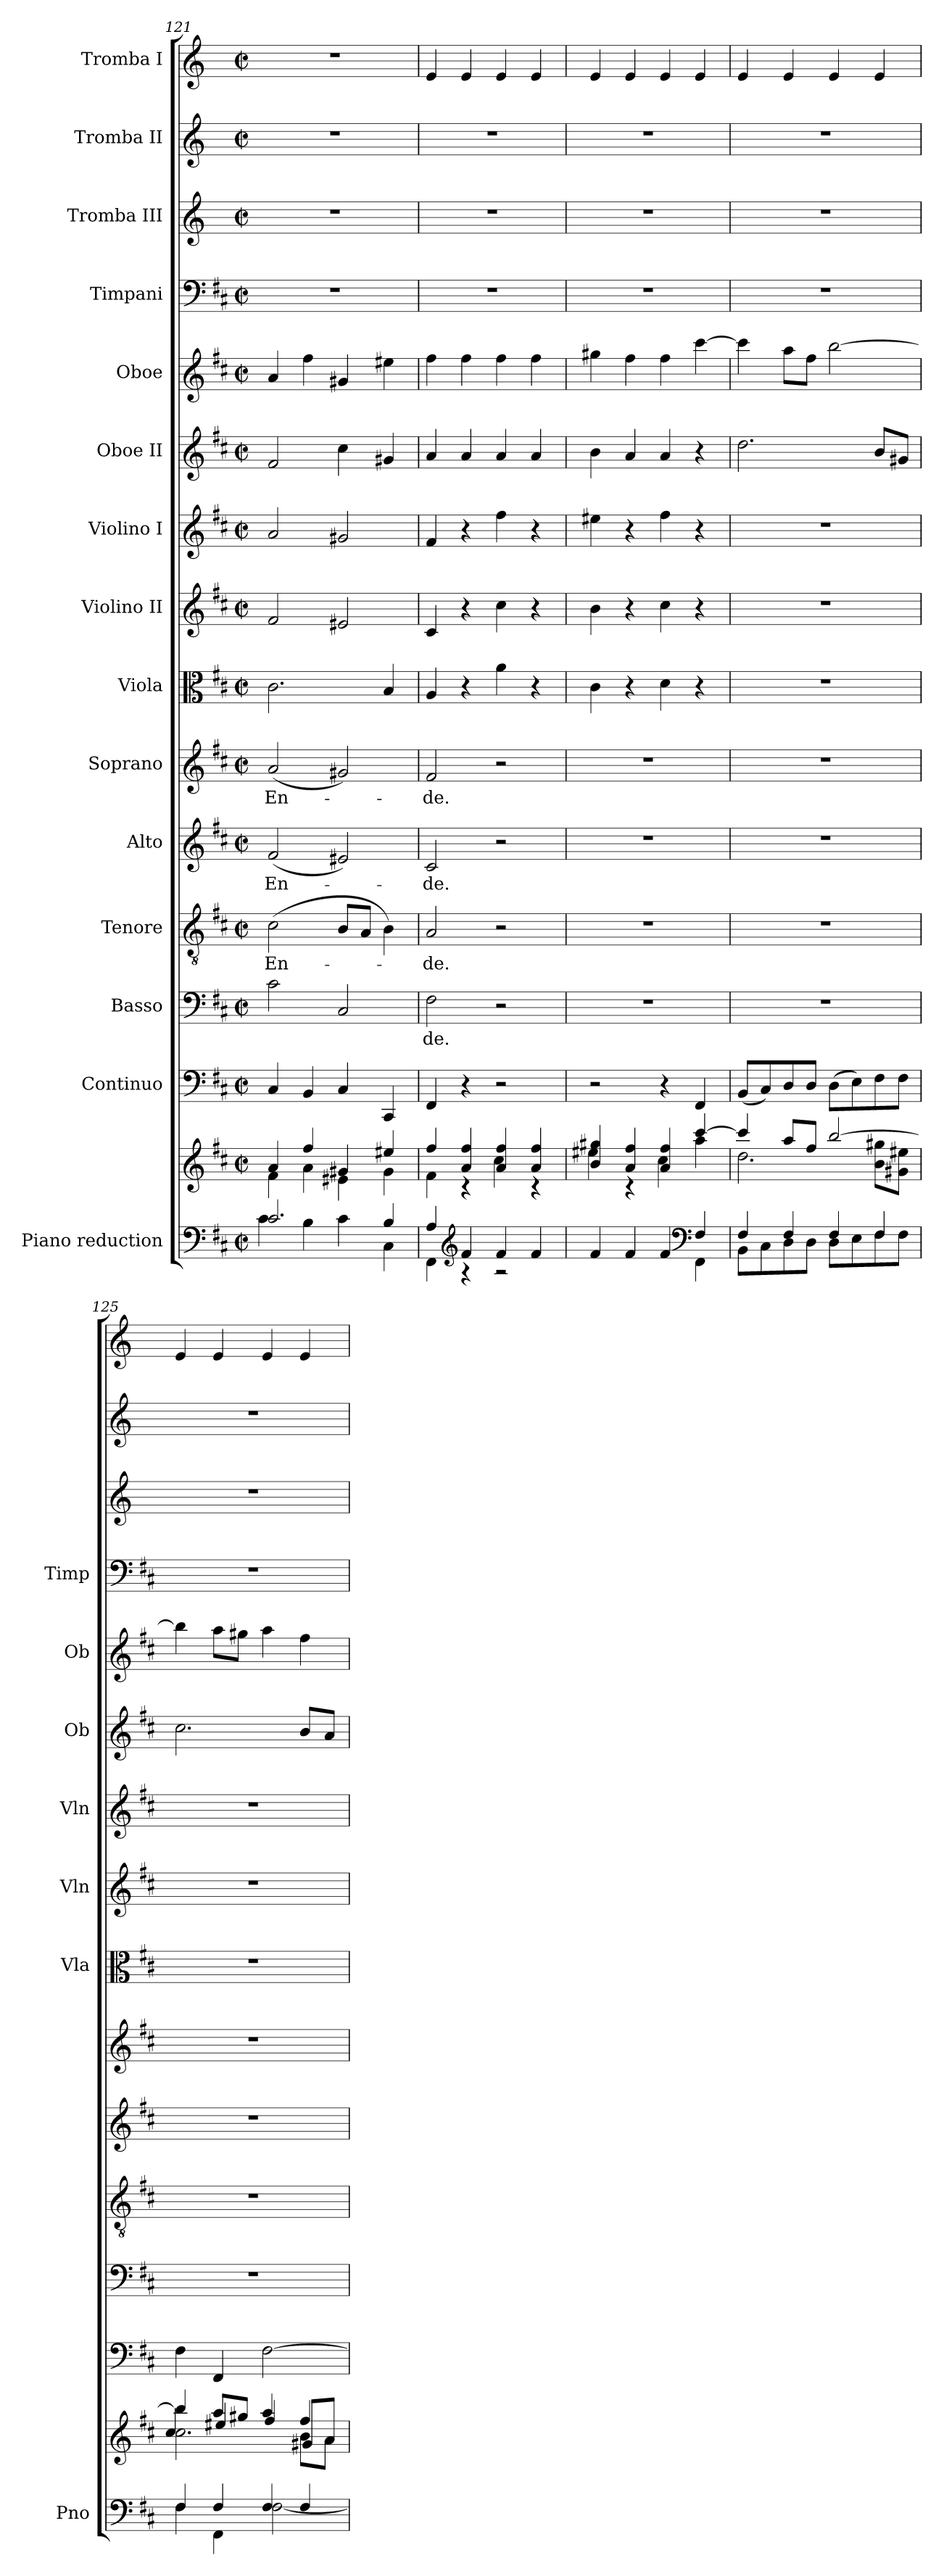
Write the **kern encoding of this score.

**kern	**kern	**kern	**kern	**text	**kern	**text	**kern	**text	**kern	**text	**kern	**kern	**kern	**kern	**kern	**kern	**kern	**kern	**kern
*part15	*part15	*part14	*part13	*part13	*part12	*part12	*part11	*part11	*part10	*part10	*part9	*part8	*part7	*part6	*part5	*part4	*part3	*part2	*part1
*staff16	*staff15	*staff14	*staff13	*staff13	*staff12	*staff12	*staff11	*staff11	*staff10	*staff10	*staff9	*staff8	*staff7	*staff6	*staff5	*staff4	*staff3	*staff2	*staff1
*I"Piano reduction	*	*I"Continuo	*I"Basso	*	*I"Tenore	*	*I"Alto	*	*I"Soprano	*	*I"Viola	*I"Violino II	*I"Violino I	*I"Oboe II	*I"Oboe	*I"Timpani	*I"Tromba III	*I"Tromba II	*I"Tromba I
*I'Pno	*	*	*	*	*	*	*	*	*	*	*I'Vla	*I'Vln	*I'Vln	*I'Ob	*I'Ob	*I'Timp	*	*	*
*clefF4	*clefG2	*clefF4	*clefF4	*	*clefGv2	*	*clefG2	*	*clefG2	*	*clefC3	*clefG2	*clefG2	*clefG2	*clefG2	*clefF4	*clefG2	*clefG2	*clefG2
*	*	*	*	*	*	*	*	*	*	*	*	*	*	*	*	*	*ITrd-1c-2	*ITrd-1c-2	*ITrd-1c-2
*k[f#c#]	*k[f#c#]	*k[f#c#]	*k[f#c#]	*	*k[f#c#]	*	*k[f#c#]	*	*k[f#c#]	*	*k[f#c#]	*k[f#c#]	*k[f#c#]	*k[f#c#]	*k[f#c#]	*k[f#c#]	*k[f#c#]	*k[f#c#]	*k[f#c#]
*M2/2	*M2/2	*M2/2	*M2/2	*	*M2/2	*	*M2/2	*	*M2/2	*	*M2/2	*M2/2	*M2/2	*M2/2	*M2/2	*M2/2	*M2/2	*M2/2	*M2/2
*met(c|)	*met(c|)	*met(c|)	*met(c|)	*	*met(c|)	*	*met(c|)	*	*met(c|)	*	*met(c|)	*met(c|)	*met(c|)	*met(c|)	*met(c|)	*met(c|)	*met(c|)	*met(c|)	*met(c|)
=121	=121	=121	=121	=121	=121	=121	=121	=121	=121	=121	=121	=121	=121	=121	=121	=121	=121	=121	=121
*^	*^	*	*	*	*	*	*	*	*	*	*	*	*	*	*	*	*	*	*
!	!	!	!	!	!	!	!	!LO:LY:b	!	!LO:LY:b	!	!LO:LY:b	!	!	!	!	!	!	!	!	!
2.c#/	4c#\	4a/	4f#\	4C#/	2c#\	.	(2c#\	En-	(2f#/	En-	(2a/	En-	2.c#\	2f#/	2a/	2f#/	4a/	1r	1r	1r	1r
.	4B\	4ff#/	4a\	4BB/	.	.	.	.	.	.	.	.	.	.	.	.	4ff#\	.	.	.	.
.	4c#\	4g#X/	4e#X\	4C#/	2C#/	.	8B/L	.	2e#X/)	.	2g#X/)	.	.	2e#X/	2g#X/	4cc#\	4g#X/	.	.	.	.
.	.	.	.	.	.	.	8A/J	.	.	.	.	.	.	.	.	.	.	.	.	.	.
4B/	4C#\	4ee#X/	4g#\	4CC#/	.	.	4B\)	.	.	.	.	.	4B/	.	.	4g#X/	4ee#X\	.	.	.	.
=122	=122	=122	=122	=122	=122	=122	=122	=122	=122	=122	=122	=122	=122	=122	=122	=122	=122	=122	=122	=122	=122
!	!	!	!	!	!	!LO:LY:b	!	!LO:LY:b	!	!LO:LY:b	!	!LO:LY:b	!	!	!	!	!	!	!	!	!
4A/	4FF#\	4ff#/	4f#\	4FF#/	2F#\	-de.	2A/	-de.	2c#/	-de.	2f#/	-de.	4A/	4c#/	4f#/	4a/	4ff#\	1r	1r	1r	4f#/
*clefG2	*	*	*	*	*	*	*	*	*	*	*	*	*	*	*	*	*	*	*	*	*
4f#/	4r	4a/ 4ff#/	4r	4r	.	.	.	.	.	.	.	.	4r	4r	4r	4a/	4ff#\	.	.	.	4f#/
4f#/	2r	4a/ 4ff#/	4cc#\	2r	2r	.	2r	.	2r	.	2r	.	4a\	4cc#\	4ff#\	4a/	4ff#\	.	.	.	4f#/
4f#/	.	4a/ 4ff#/	4r	.	.	.	.	.	.	.	.	.	4r	4r	4r	4a/	4ff#\	.	.	.	4f#/
=123	=123	=123	=123	=123	=123	=123	=123	=123	=123	=123	=123	=123	=123	=123	=123	=123	=123	=123	=123	=123	=123
4f#/	2ryy	4b/ 4gg#X/	4ee#X\	2r	1r	.	1r	.	1r	.	1r	.	4c#\	4b\	4ee#X\	4b\	4gg#X\	1r	1r	1r	4f#/
4f#/	.	4a/ 4ff#/	4r	.	.	.	.	.	.	.	.	.	4r	4r	4r	4a/	4ff#\	.	.	.	4f#/
4f#/	4ryy	4a/ 4ff#/	4cc#\	4r	.	.	.	.	.	.	.	.	4d\	4cc#\	4ff#\	4a/	4ff#\	.	.	.	4f#/
*clefF4	*	*	*	*	*	*	*	*	*	*	*	*	*	*	*	*	*	*	*	*	*
4F#/	4FF#\	[4ccc#/	4aa\	4FF#/	.	.	.	.	.	.	.	.	4r	4r	4r	4r	[4ccc#\	.	.	.	4f#/
=124	=124	=124	=124	=124	=124	=124	=124	=124	=124	=124	=124	=124	=124	=124	=124	=124	=124	=124	=124	=124	=124
4F#/	8BB\L	4ccc#/]	2.dd\	(8BB/L	1r	.	1r	.	1r	.	1r	.	1r	1r	1r	2.dd\	4ccc#\]	1r	1r	1r	4f#/
.	8C#\	.	.	8C#/)	.	.	.	.	.	.	.	.	.	.	.	.	.	.	.	.	.
4F#/	8D\	8aa/L	.	8D/	.	.	.	.	.	.	.	.	.	.	.	.	8aa\L	.	.	.	4f#/
.	8D\J	8ff#/J	.	8D/J	.	.	.	.	.	.	.	.	.	.	.	.	8ff#\J	.	.	.	.
4F#/	8D\L	[2bb/	.	(8D\L	.	.	.	.	.	.	.	.	.	.	.	.	[2bb\	.	.	.	4f#/
.	8E\	.	.	8E\)	.	.	.	.	.	.	.	.	.	.	.	.	.	.	.	.	.
4F#/	8F#\	.	8b\ 8gg#X\L	8F#\	.	.	.	.	.	.	.	.	.	.	.	8b/L	.	.	.	.	4f#/
.	8F#\J	.	8g#X\ 8ee#X\J	8F#\J	.	.	.	.	.	.	.	.	.	.	.	8g#X/J	.	.	.	.	.
!!LO:PB:g=z
=125	=125	=125	=125	=125	=125	=125	=125	=125	=125	=125	=125	=125	=125	=125	=125	=125	=125	=125	=125	=125	=125
*	*	*	*^	*	*	*	*	*	*	*	*	*	*	*	*	*	*	*	*	*	*
4F#/	4F#\	4bb/]	2.cc#\	4cc#/	4F#\	1r	.	1r	.	1r	.	1r	.	1r	1r	1r	2.cc#\	4bb\]	1r	1r	1r	4f#/
4F#/	4FF#\	8aa/L	.	4ee#X/	4FF#/	.	.	.	.	.	.	.	.	.	.	.	.	8aa\L	.	.	.	4f#/
.	.	8gg#X/J	.	.	.	.	.	.	.	.	.	.	.	.	.	.	.	8gg#X\J	.	.	.	.
4F#/	[2F#\	4aa/	.	4ff#/	[2F#\	.	.	.	.	.	.	.	.	.	.	.	.	4aa\	.	.	.	4f#/
4F#/	.	4ff#/	8b\L	8g#X/L	.	.	.	.	.	.	.	.	.	.	.	.	8b/L	4ff#\	.	.	.	4f#/
.	.	.	8a\J	8a/J	.	.	.	.	.	.	.	.	.	.	.	.	8a/J	.	.	.	.	.
*v	*v	*	*	*	*	*	*	*	*	*	*	*	*	*	*	*	*	*	*	*	*	*
*	*v	*v	*v	*	*	*	*	*	*	*	*	*	*	*	*	*	*	*	*	*	*
=	=	=	=	=	=	=	=	=	=	=	=	=	=	=	=	=	=	=	=
*-	*-	*-	*-	*-	*-	*-	*-	*-	*-	*-	*-	*-	*-	*-	*-	*-	*-	*-	*-
